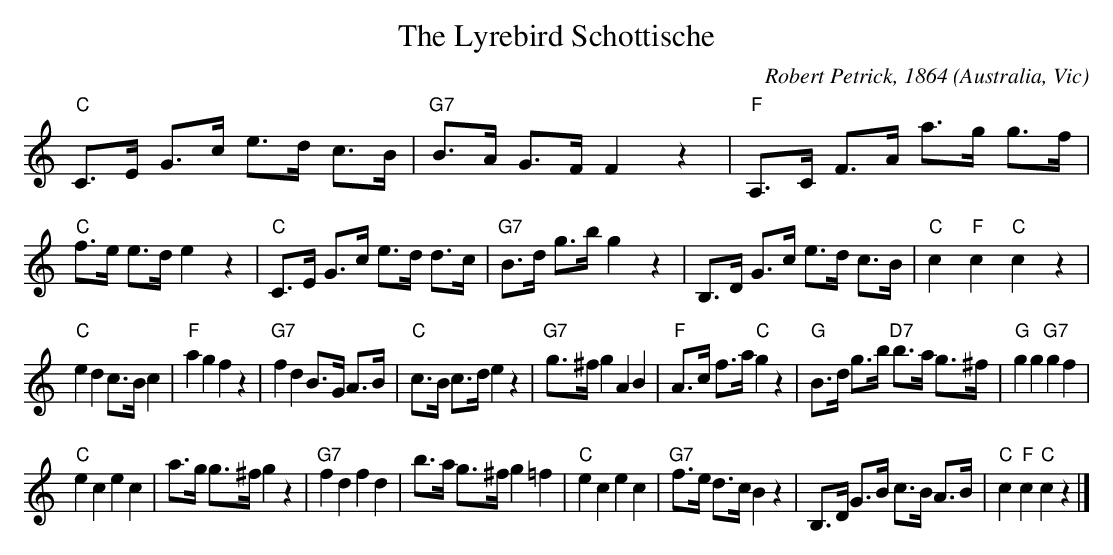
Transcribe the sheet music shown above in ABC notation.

X:1
T:The Lyrebird Schottische
C:Robert Petrick, 1864
O:Australia, Vic
M:4/4d
K:C
"C"C>E G>c e>d c>B|"G7"B>A G>F F2 z2|"F"A,>C F>A a>g g>f|"C"f>e e>d e2 z2|
"C"C>E G>c e>d d>c|"G7"B>d g>b g2 z2|B,>D G>c e>d c>B|"C"c2"F"c2"C"c2z2|!
"C"e2d2c>B c2|"F"a2 g2f2z2|"G7"f2 d2 B>G A>B|"C"c>B c>d e2 z2|
"G7"g>^f g2 A2 B2|"F"A>c f>a "C"g2 z2|"G"B>d g>b "D7"b>a g>^f|"G"g2g2"G7"g2f2|!
"C"e2c2e2c2|a>g g>^fg2 z2|"G7"f2d2f2d2|b>a g>^fg2 =f2|
"C"e2c2e2c2|"G7"f>e d>cB2 z2|B,>D G>B c>B A>B|"C"c2"F"c2"C"c2z2|]
